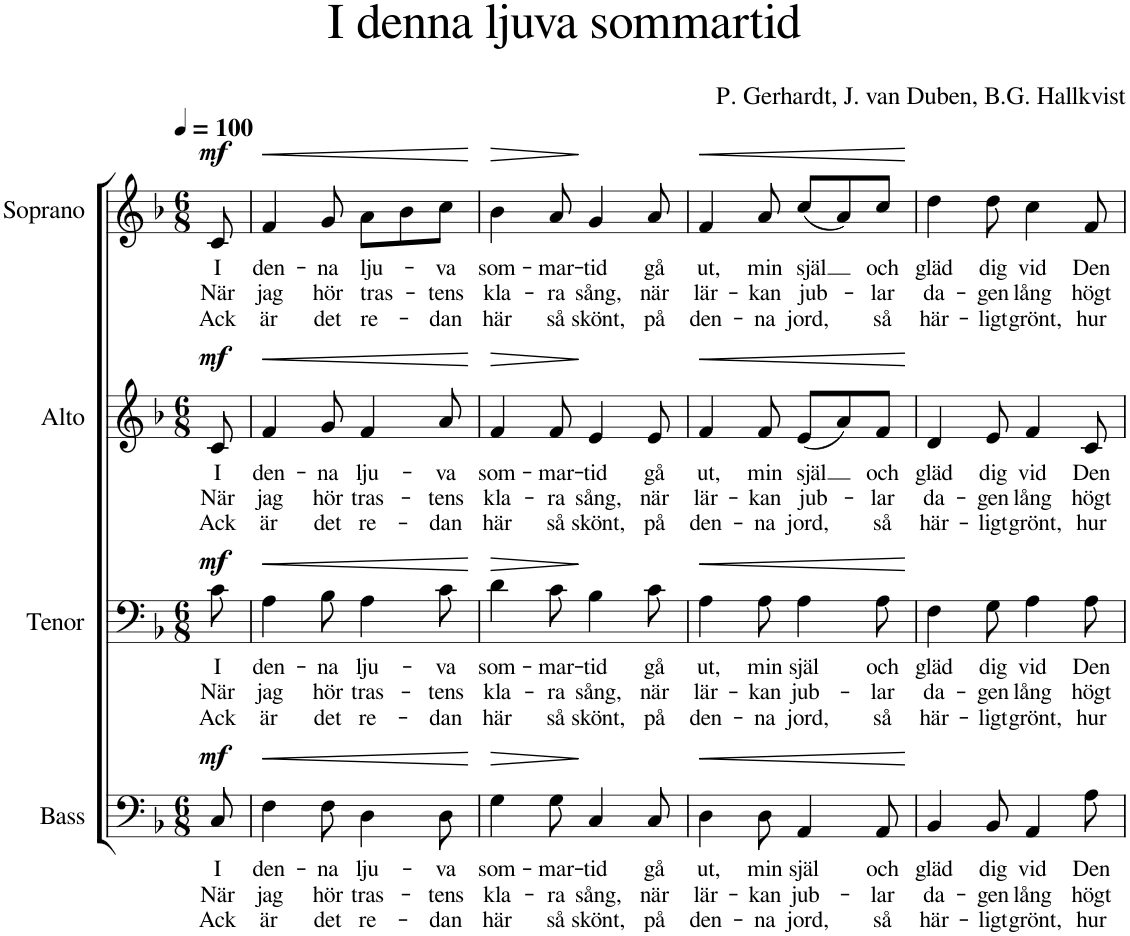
**kern	**text	**text	**text	**dynam	**kern	**text	**text	**text	**dynam	**kern	**text	**text	**text	**dynam	**kern	**text	**text	**text	**dynam
*part4	*part4	*part4	*part4	*part4	*part3	*part3	*part3	*part3	*part3	*part2	*part2	*part2	*part2	*part2	*part1	*part1	*part1	*part1	*part1
*staff4	*staff4	*staff4	*staff4	*staff4	*staff3	*staff3	*staff3	*staff3	*staff3	*staff2	*staff2	*staff2	*staff2	*staff2	*staff1	*staff1	*staff1	*staff1	*staff1
*I"Bass	*	*	*	*	*I"Tenor	*	*	*	*	*I"Alto	*	*	*	*	*I"Soprano	*	*	*	*
*I'B.	*	*	*	*	*I'T.	*	*	*	*	*I'A.	*	*	*	*	*I'S.	*	*	*	*
*clefF4	*	*	*	*	*clefF4	*	*	*	*	*clefG2	*	*	*	*	*clefG2	*	*	*	*
*k[b-]	*	*	*	*	*k[b-]	*	*	*	*	*k[b-]	*	*	*	*	*k[b-]	*	*	*	*
*M6/8	*	*	*	*	*M6/8	*	*	*	*	*M6/8	*	*	*	*	*M6/8	*	*	*	*
*MM100	*	*	*	*	*MM100	*	*	*	*	*MM100	*	*	*	*	*MM100	*	*	*	*
=	=	=	=	=	=	=	=	=	=	=	=	=	=	=	=	=	=	=	=
!	!LO:LY:b	!LO:LY:b	!LO:LY:b	!LO:DY:a	!	!LO:LY:b	!LO:LY:b	!LO:LY:b	!LO:DY:a	!	!LO:LY:b	!LO:LY:b	!LO:LY:b	!LO:DY:a	!	!LO:LY:b	!LO:LY:b	!LO:LY:b	!LO:DY:a
8C/	I	När	Ack	mf	8c\	I	När	Ack	mf	8c/	I	När	Ack	mf	8c/	I	När	Ack	mf
=1	=1	=1	=1	=1	=1	=1	=1	=1	=1	=1	=1	=1	=1	=1	=1	=1	=1	=1	=1
!	!LO:LY:b	!LO:LY:b	!LO:LY:b	!LO:HP:b	!	!LO:LY:b	!LO:LY:b	!LO:LY:b	!LO:HP:b	!	!LO:LY:b	!LO:LY:b	!LO:LY:b	!LO:HP:b	!	!LO:LY:b	!LO:LY:b	!LO:LY:b	!LO:HP:b
4F\	den-	jag	är	<	4A\	den-	jag	är	<	4f/	den-	jag	är	<	4f/	den-	jag	är	<
!	!LO:LY:b	!LO:LY:b	!LO:LY:b	!	!	!LO:LY:b	!LO:LY:b	!LO:LY:b	!	!	!LO:LY:b	!LO:LY:b	!LO:LY:b	!	!	!LO:LY:b	!LO:LY:b	!LO:LY:b	!
8F\	-na	hör	det	.	8B-\	-na	hör	det	.	8g/	-na	hör	det	.	8g/	-na	hör	det	.
!	!LO:LY:b	!LO:LY:b	!LO:LY:b	!	!	!LO:LY:b	!LO:LY:b	!LO:LY:b	!	!	!LO:LY:b	!LO:LY:b	!LO:LY:b	!	!	!LO:LY:b	!LO:LY:b	!LO:LY:b	!
4D\	lju-	tras-	re-	.	4A\	lju-	tras-	re-	.	4f/	lju-	tras-	re-	.	8a\L	lju-	tras-	re-	.
.	.	.	.	.	.	.	.	.	.	.	.	.	.	.	8b-\	.	.	.	.
!	!LO:LY:b	!LO:LY:b	!LO:LY:b	!	!	!LO:LY:b	!LO:LY:b	!LO:LY:b	!	!	!LO:LY:b	!LO:LY:b	!LO:LY:b	!	!	!LO:LY:b	!LO:LY:b	!LO:LY:b	!
8D\	-va	-tens	-dan	.	8c\	-va	-tens	-dan	.	8a/	-va	-tens	-dan	.	8cc\J	-va	-tens	-dan	.
.	.	.	.	[	.	.	.	.	[	.	.	.	.	[	.	.	.	.	[
=2	=2	=2	=2	=2	=2	=2	=2	=2	=2	=2	=2	=2	=2	=2	=2	=2	=2	=2	=2
!	!LO:LY:b	!LO:LY:b	!LO:LY:b	!LO:HP:b	!	!LO:LY:b	!LO:LY:b	!LO:LY:b	!LO:HP:b	!	!LO:LY:b	!LO:LY:b	!LO:LY:b	!LO:HP:b	!	!LO:LY:b	!LO:LY:b	!LO:LY:b	!LO:HP:b
4G\	som-	kla-	här	>	4d\	som-	kla-	här	>	4f/	som-	kla-	här	>	4b-\	som-	kla-	här	>
!	!LO:LY:b	!LO:LY:b	!LO:LY:b	!	!	!LO:LY:b	!LO:LY:b	!LO:LY:b	!	!	!LO:LY:b	!LO:LY:b	!LO:LY:b	!	!	!LO:LY:b	!LO:LY:b	!LO:LY:b	!
8G\	-mar-	-ra	så	.	8c\	-mar-	-ra	så	.	8f/	-mar-	-ra	så	.	8a/	-mar-	-ra	så	.
!	!LO:LY:b	!LO:LY:b	!LO:LY:b	!	!	!LO:LY:b	!LO:LY:b	!LO:LY:b	!	!	!LO:LY:b	!LO:LY:b	!LO:LY:b	!	!	!LO:LY:b	!LO:LY:b	!LO:LY:b	!
4C/	-tid	sång,	skönt,	]	4B-\	-tid	sång,	skönt,	]	4e/	-tid	sång,	skönt,	]	4g/	-tid	sång,	skönt,	]
!	!LO:LY:b	!LO:LY:b	!LO:LY:b	!	!	!LO:LY:b	!LO:LY:b	!LO:LY:b	!	!	!LO:LY:b	!LO:LY:b	!LO:LY:b	!	!	!LO:LY:b	!LO:LY:b	!LO:LY:b	!
8C/	gå	när	på	.	8c\	gå	när	på	.	8e/	gå	när	på	.	8a/	gå	när	på	.
=3	=3	=3	=3	=3	=3	=3	=3	=3	=3	=3	=3	=3	=3	=3	=3	=3	=3	=3	=3
!	!LO:LY:b	!LO:LY:b	!LO:LY:b	!LO:HP:b	!	!LO:LY:b	!LO:LY:b	!LO:LY:b	!LO:HP:b	!	!LO:LY:b	!LO:LY:b	!LO:LY:b	!LO:HP:b	!	!LO:LY:b	!LO:LY:b	!LO:LY:b	!LO:HP:b
4D\	ut,	lär-	den-	<	4A\	ut,	lär-	den-	<	4f/	ut,	lär-	den-	<	4f/	ut,	lär-	den-	<
!	!LO:LY:b	!LO:LY:b	!LO:LY:b	!	!	!LO:LY:b	!LO:LY:b	!LO:LY:b	!	!	!LO:LY:b	!LO:LY:b	!LO:LY:b	!	!	!LO:LY:b	!LO:LY:b	!LO:LY:b	!
8D\	min	-kan	-na	.	8A\	min	-kan	-na	.	8f/	min	-kan	-na	.	8a/	min	-kan	-na	.
!	!LO:LY:b	!LO:LY:b	!LO:LY:b	!	!	!LO:LY:b	!LO:LY:b	!LO:LY:b	!	!	!LO:LY:b	!LO:LY:b	!LO:LY:b	!	!	!LO:LY:b	!LO:LY:b	!LO:LY:b	!
4AA/	själ	jub-	jord,	.	4A\	själ	jub-	jord,	.	(8e/L	själ	jub-	jord,	.	(8cc/L	själ	jub-	jord,	.
.	.	.	.	.	.	.	.	.	.	8a/)	.	.	.	.	8a/)	.	.	.	.
!	!LO:LY:b	!LO:LY:b	!LO:LY:b	!	!	!LO:LY:b	!LO:LY:b	!LO:LY:b	!	!	!LO:LY:b	!LO:LY:b	!LO:LY:b	!	!	!LO:LY:b	!LO:LY:b	!LO:LY:b	!
8AA/	och	-lar	så	.	8A\	och	-lar	så	.	8f/J	och	-lar	så	.	8cc/J	och	-lar	så	.
.	.	.	.	[	.	.	.	.	[	.	.	.	.	[	.	.	.	.	[
=4	=4	=4	=4	=4	=4	=4	=4	=4	=4	=4	=4	=4	=4	=4	=4	=4	=4	=4	=4
!	!LO:LY:b	!LO:LY:b	!LO:LY:b	!	!	!LO:LY:b	!LO:LY:b	!LO:LY:b	!	!	!LO:LY:b	!LO:LY:b	!LO:LY:b	!	!	!LO:LY:b	!LO:LY:b	!LO:LY:b	!
4BB-/	gläd	da-	här-	.	4F\	gläd	da-	här-	.	4d/	gläd	da-	här-	.	4dd\	gläd	da-	här-	.
!	!LO:LY:b	!LO:LY:b	!LO:LY:b	!	!	!LO:LY:b	!LO:LY:b	!LO:LY:b	!	!	!LO:LY:b	!LO:LY:b	!LO:LY:b	!	!	!LO:LY:b	!LO:LY:b	!LO:LY:b	!
8BB-/	dig	-gen	-ligt	.	8G\	dig	-gen	-ligt	.	8e/	dig	-gen	-ligt	.	8dd\	dig	-gen	-ligt	.
!	!LO:LY:b	!LO:LY:b	!LO:LY:b	!	!	!LO:LY:b	!LO:LY:b	!LO:LY:b	!	!	!LO:LY:b	!LO:LY:b	!LO:LY:b	!	!	!LO:LY:b	!LO:LY:b	!LO:LY:b	!
4AA/	vid	lång	grönt,	.	4A\	vid	lång	grönt,	.	4f/	vid	lång	grönt,	.	4cc\	vid	lång	grönt,	.
!	!LO:LY:b	!LO:LY:b	!LO:LY:b	!	!	!LO:LY:b	!LO:LY:b	!LO:LY:b	!	!	!LO:LY:b	!LO:LY:b	!LO:LY:b	!	!	!LO:LY:b	!LO:LY:b	!LO:LY:b	!
8A\	Den	högt	hur	.	8A\	Den	högt	hur	.	8c/	Den	högt	hur	.	8f/	Den	högt	hur	.
=	=	=	=	=	=	=	=	=	=	=	=	=	=	=	=	=	=	=	=
*-	*-	*-	*-	*-	*-	*-	*-	*-	*-	*-	*-	*-	*-	*-	*-	*-	*-	*-	*-
